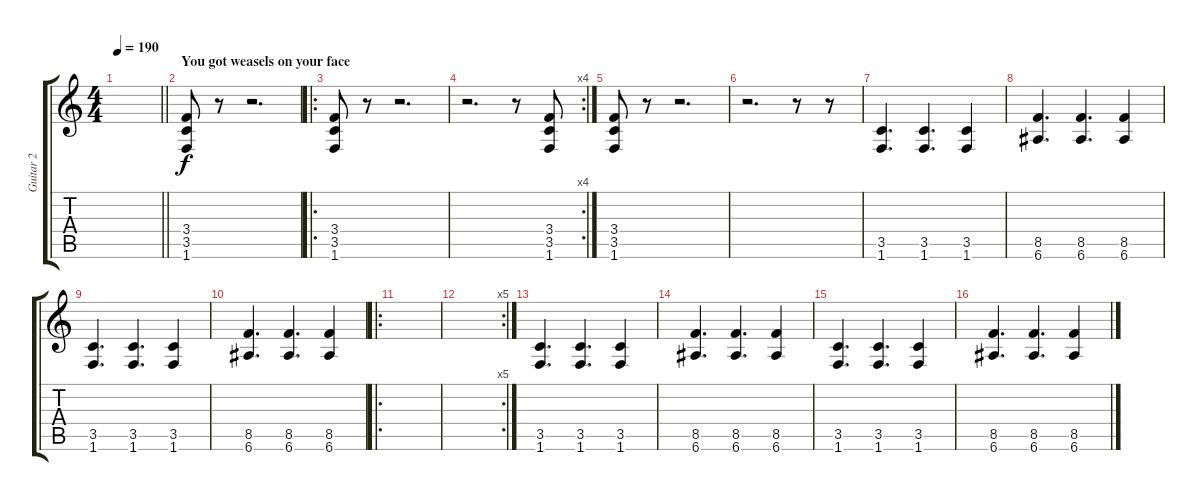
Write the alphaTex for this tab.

\track ("Guitar 2" "Guitar 2") {instrument overdrivenguitar}
\staff {score tabs}
\tuning (E4 B3 G3 D3 A2 E2) {hide}
\ts (4 4)
\tempo 190
\clef g2
\barLineRight lightlight
\ks c
|
\section ("" "You got weasels on your face")
(3.4 3.5 1.6).8 r.8 r.2{d} |
\ro
(3.4 3.5 1.6).8 r.8 r.2{d} |
\rc 4
r.2{d} r.8 (3.4 3.5 1.6).8 |
(3.4 3.5 1.6).8 r.8 r.2{d} |
r.2{d} r.8 r.8 |
(3.5 1.6).4{d} (3.5 1.6).4{d} (3.5 1.6).4 |
(8.5 6.6).4{d} (8.5 6.6).4{d} (8.5 6.6).4 |
(3.5 1.6).4{d} (3.5 1.6).4{d} (3.5 1.6).4 |
(8.5 6.6).4{d} (8.5 6.6).4{d} (8.5 6.6).4 |
\ro
|
\rc 5
|
(3.5 1.6).4{d} (3.5 1.6).4{d} (3.5 1.6).4 |
(8.5 6.6).4{d} (8.5 6.6).4{d} (8.5 6.6).4 |
(3.5 1.6).4{d} (3.5 1.6).4{d} (3.5 1.6).4 |
(8.5 6.6).4{d} (8.5 6.6).4{d} (8.5 6.6).4
